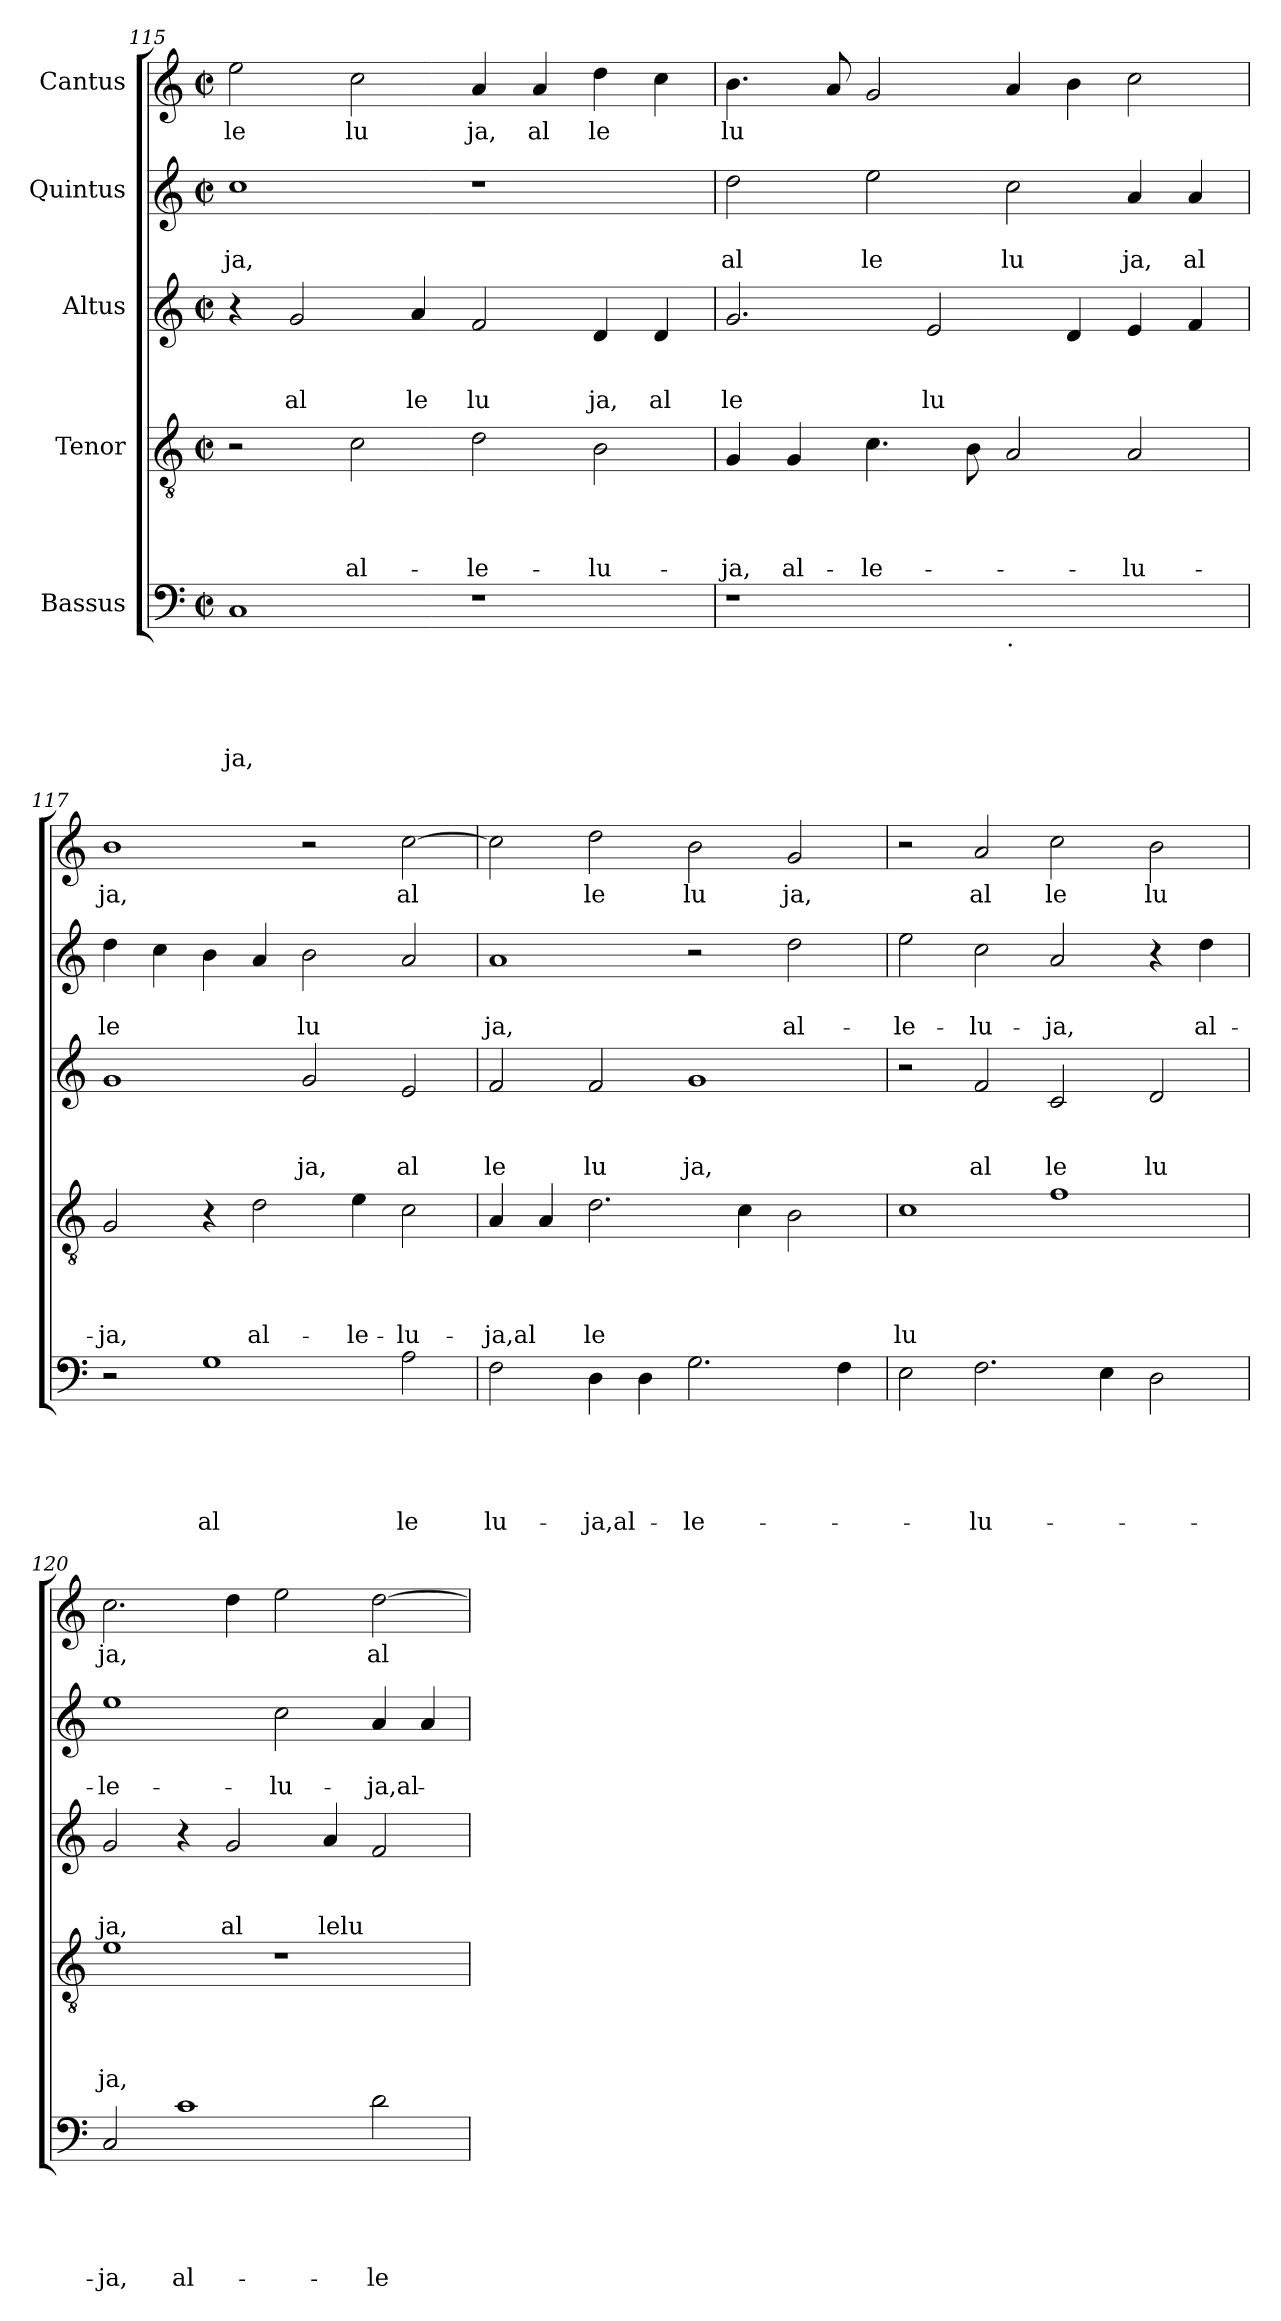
**kern	**text	**text	**text	**text	**text	**kern	**text	**text	**text	**text	**kern	**text	**text	**text	**kern	**text	**text	**kern	**text
*part5	*part5	*part5	*part5	*part5	*part5	*part4	*part4	*part4	*part4	*part4	*part3	*part3	*part3	*part3	*part2	*part2	*part2	*part1	*part1
*staff5	*staff5	*staff5	*staff5	*staff5	*staff5	*staff4	*staff4	*staff4	*staff4	*staff4	*staff3	*staff3	*staff3	*staff3	*staff2	*staff2	*staff2	*staff1	*staff1
*I"Bassus	*	*	*	*	*	*I"Tenor	*	*	*	*	*I"Altus	*	*	*	*I"Quintus	*	*	*I"Cantus	*
*clefF4	*	*	*	*	*	*clefGv2	*	*	*	*	*clefG2	*	*	*	*clefG2	*	*	*clefG2	*
*k[]	*	*	*	*	*	*k[]	*	*	*	*	*k[]	*	*	*	*k[]	*	*	*k[]	*
*C:	*	*	*	*	*	*C:	*	*	*	*	*C:	*	*	*	*C:	*	*	*C:	*
*M2/2	*	*	*	*	*	*M2/2	*	*	*	*	*M2/2	*	*	*	*M2/2	*	*	*M2/2	*
*met(c|)	*	*	*	*	*	*met(c|)	*	*	*	*	*met(c|)	*	*	*	*met(c|)	*	*	*met(c|)	*
=115	=115	=115	=115	=115	=115	=115	=115	=115	=115	=115	=115	=115	=115	=115	=115	=115	=115	=115	=115
!	!	!	!	!	!LO:LY:b	!	!	!	!	!	!	!	!	!	!	!	!LO:LY:b	!	!LO:LY:b
1C	.	.	.	.	ja,	2r	.	.	.	.	4r	.	.	.	1cc	.	ja,	2ee\	le
!	!	!	!	!	!	!	!	!	!	!	!	!	!	!LO:LY:b	!	!	!	!	!
.	.	.	.	.	.	.	.	.	.	.	2g/	.	.	al	.	.	.	.	.
!	!	!	!	!	!	!	!	!	!	!LO:LY:b	!	!	!	!	!	!	!	!	!LO:LY:b
.	.	.	.	.	.	2c\	.	.	.	al-	.	.	.	.	.	.	.	2cc\	lu
!	!	!	!	!	!	!	!	!	!	!	!	!	!	!LO:LY:b	!	!	!	!	!
.	.	.	.	.	.	.	.	.	.	.	4a/	.	.	le	.	.	.	.	.
!	!	!	!	!	!	!	!	!	!	!LO:LY:b	!	!	!	!LO:LY:b	!	!	!	!	!LO:LY:b
1r	.	.	.	.	.	2d\	.	.	.	-le-	2f/	.	.	lu	1r	.	.	4a/	ja,
!	!	!	!	!	!	!	!	!	!	!	!	!	!	!	!	!	!	!	!LO:LY:b
.	.	.	.	.	.	.	.	.	.	.	.	.	.	.	.	.	.	4a/	al
!	!	!	!	!	!	!	!	!	!	!LO:LY:b	!	!	!	!LO:LY:b	!	!	!	!	!LO:LY:b
.	.	.	.	.	.	2B\	.	.	.	-lu-	4d/	.	.	ja,	.	.	.	4dd\	le
!	!	!	!	!	!	!	!	!	!	!	!	!	!	!LO:LY:b	!	!	!	!	!
.	.	.	.	.	.	.	.	.	.	.	4d/	.	.	al	.	.	.	4cc\	.
=116	=116	=116	=116	=116	=116	=116	=116	=116	=116	=116	=116	=116	=116	=116	=116	=116	=116	=116	=116
!	!	!	!	!	!	!	!	!	!	!LO:LY:b	!	!	!	!LO:LY:b	!	!	!LO:LY:b	!	!LO:LY:b
1r	.	.	.	.	.	4G/	.	.	.	-ja,	2.g/	.	.	le	2dd\	.	al	4.b\	lu
!	!	!	!	!	!	!	!	!	!	!LO:LY:b	!	!	!	!	!	!	!	!	!
.	.	.	.	.	.	4G/	.	.	.	al-	.	.	.	.	.	.	.	.	.
.	.	.	.	.	.	.	.	.	.	.	.	.	.	.	.	.	.	8a/	.
!	!	!	!	!	!	!	!	!	!	!LO:LY:b	!	!	!	!	!	!	!LO:LY:b	!	!
.	.	.	.	.	.	4.c\	.	.	.	-le-	.	.	.	.	2ee\	.	le	2g/	.
!	!	!	!	!	!	!	!	!	!	!	!	!	!	!LO:LY:b	!	!	!	!	!
.	.	.	.	.	.	.	.	.	.	.	2e/	.	.	lu	.	.	.	.	.
.	.	.	.	.	.	8B\	.	.	.	.	.	.	.	.	.	.	.	.	.
!LO:TX:b:t=.	!	!	!	!	!	!	!	!	!	!	!	!	!	!	!	!	!	!	!
!	!	!	!	!	!	!	!	!	!	!	!	!	!	!	!	!	!LO:LY:b	!	!
1ryy	.	.	.	.	.	2A/	.	.	.	.	.	.	.	.	2cc\	.	lu	4a/	.
.	.	.	.	.	.	.	.	.	.	.	4d/	.	.	.	.	.	.	4b\	.
!	!	!	!	!	!	!	!	!	!	!LO:LY:b	!	!	!	!	!	!	!LO:LY:b	!	!
.	.	.	.	.	.	2A/	.	.	.	-lu-	4e/	.	.	.	4a/	.	ja,	2cc\	.
!	!	!	!	!	!	!	!	!	!	!	!	!	!	!	!	!	!LO:LY:b	!	!
.	.	.	.	.	.	.	.	.	.	.	4f/	.	.	.	4a/	.	al	.	.
=117	=117	=117	=117	=117	=117	=117	=117	=117	=117	=117	=117	=117	=117	=117	=117	=117	=117	=117	=117
!	!	!	!	!	!	!	!	!	!	!LO:LY:b	!	!	!	!	!	!	!LO:LY:b	!	!LO:LY:b
2r	.	.	.	.	.	2G/	.	.	.	-ja,	1g	.	.	.	4dd\	.	le	1b	ja,
.	.	.	.	.	.	.	.	.	.	.	.	.	.	.	4cc\	.	.	.	.
!	!	!	!	!	!LO:LY:b	!	!	!	!	!	!	!	!	!	!	!	!	!	!
1G	.	.	.	.	al	4r	.	.	.	.	.	.	.	.	4b\	.	.	.	.
!	!	!	!	!	!	!	!	!	!	!LO:LY:b	!	!	!	!	!	!	!	!	!
.	.	.	.	.	.	2d\	.	.	.	al-	.	.	.	.	4a/	.	.	.	.
!	!	!	!	!	!	!	!	!	!	!	!	!	!	!LO:LY:b	!	!	!LO:LY:b	!	!
.	.	.	.	.	.	.	.	.	.	.	2g/	.	.	ja,	2b\	.	lu	2r	.
!	!	!	!	!	!	!	!	!	!	!LO:LY:b	!	!	!	!	!	!	!	!	!
.	.	.	.	.	.	4e\	.	.	.	-le-	.	.	.	.	.	.	.	.	.
!	!	!	!	!	!LO:LY:b	!	!	!	!	!LO:LY:b	!	!	!	!LO:LY:b	!	!	!	!	!LO:LY:b
2A\	.	.	.	.	le	2c\	.	.	.	-lu-	2e/	.	.	al	2a/	.	.	[>2cc\	al
!!LO:PB:g=z
=118	=118	=118	=118	=118	=118	=118	=118	=118	=118	=118	=118	=118	=118	=118	=118	=118	=118	=118	=118
!	!	!	!	!	!LO:LY:b	!	!	!	!	!LO:LY:b	!	!	!	!LO:LY:b	!	!	!LO:LY:b	!	!
2F\	.	.	.	.	lu-	4A/	.	.	.	-ja,al	2f/	.	.	le	1a	.	ja,	2cc\]	.
.	.	.	.	.	.	4A/	.	.	.	.	.	.	.	.	.	.	.	.	.
!	!	!	!	!	!LO:LY:b	!	!	!	!	!LO:LY:b	!	!	!	!LO:LY:b	!	!	!	!	!LO:LY:b
4D\	.	.	.	.	-ja,al-	2.d\	.	.	.	le	2f/	.	.	lu	.	.	.	2dd\	le
4D\	.	.	.	.	.	.	.	.	.	.	.	.	.	.	.	.	.	.	.
!	!	!	!	!	!LO:LY:b	!	!	!	!	!	!	!	!	!LO:LY:b	!	!	!	!	!LO:LY:b
2.G\	.	.	.	.	-le-	.	.	.	.	.	1g	.	.	ja,	2r	.	.	2b\	lu
.	.	.	.	.	.	4c\	.	.	.	.	.	.	.	.	.	.	.	.	.
!	!	!	!	!	!	!	!	!	!	!	!	!	!	!	!	!	!LO:LY:b	!	!LO:LY:b
.	.	.	.	.	.	2B\	.	.	.	.	.	.	.	.	2dd\	.	al-	2g/	ja,
4F\	.	.	.	.	.	.	.	.	.	.	.	.	.	.	.	.	.	.	.
=119	=119	=119	=119	=119	=119	=119	=119	=119	=119	=119	=119	=119	=119	=119	=119	=119	=119	=119	=119
!	!	!	!	!	!	!	!	!	!	!LO:LY:b	!	!	!	!	!	!	!LO:LY:b	!	!
2E\	.	.	.	.	.	1c	.	.	.	lu	2r	.	.	.	2ee\	.	-le-	2r	.
!	!	!	!	!	!LO:LY:b	!	!	!	!	!	!	!	!	!LO:LY:b	!	!	!LO:LY:b	!	!LO:LY:b
2.F\	.	.	.	.	-lu-	.	.	.	.	.	2f/	.	.	al	2cc\	.	-lu-	2a/	al
!	!	!	!	!	!	!	!	!	!	!	!	!	!	!LO:LY:b	!	!	!LO:LY:b	!	!LO:LY:b
.	.	.	.	.	.	1f	.	.	.	.	2c/	.	.	le	2a/	.	-ja,	2cc\	le
4E\	.	.	.	.	.	.	.	.	.	.	.	.	.	.	.	.	.	.	.
!	!	!	!	!	!	!	!	!	!	!	!	!	!	!LO:LY:b	!	!	!	!	!LO:LY:b
2D\	.	.	.	.	.	.	.	.	.	.	2d/	.	.	lu	4r	.	.	2b\	lu
!	!	!	!	!	!	!	!	!	!	!	!	!	!	!	!	!	!LO:LY:b	!	!
.	.	.	.	.	.	.	.	.	.	.	.	.	.	.	4dd\	.	al-	.	.
=120	=120	=120	=120	=120	=120	=120	=120	=120	=120	=120	=120	=120	=120	=120	=120	=120	=120	=120	=120
!	!	!	!	!	!LO:LY:b	!	!	!	!	!LO:LY:b	!	!	!	!LO:LY:b	!	!	!LO:LY:b	!	!LO:LY:b
2C/	.	.	.	.	-ja,	1e	.	.	.	ja,	2g/	.	.	ja,	1ee	.	-le-	2.cc\	ja,
!	!	!	!	!	!LO:LY:b	!	!	!	!	!	!	!	!	!	!	!	!	!	!
1c	.	.	.	.	al-	.	.	.	.	.	4r	.	.	.	.	.	.	.	.
!	!	!	!	!	!	!	!	!	!	!	!	!	!	!LO:LY:b	!	!	!	!	!
.	.	.	.	.	.	.	.	.	.	.	2g/	.	.	al	.	.	.	4dd\	.
!	!	!	!	!	!	!	!	!	!	!	!	!	!	!	!	!	!LO:LY:b	!	!
.	.	.	.	.	.	1r	.	.	.	.	.	.	.	.	2cc\	.	-lu-	2ee\	.
!	!	!	!	!	!	!	!	!	!	!	!	!	!	!LO:LY:b	!	!	!	!	!
.	.	.	.	.	.	.	.	.	.	.	4a/	.	.	lelu	.	.	.	.	.
!	!	!	!	!	!LO:LY:b	!	!	!	!	!	!	!	!	!	!	!	!LO:LY:b	!	!LO:LY:b
2d\	.	.	.	.	-le-	.	.	.	.	.	2f/	.	.	.	4a/	.	-ja,al-	[>2dd\	al
.	.	.	.	.	.	.	.	.	.	.	.	.	.	.	4a/	.	.	.	.
=	=	=	=	=	=	=	=	=	=	=	=	=	=	=	=	=	=	=	=
*-	*-	*-	*-	*-	*-	*-	*-	*-	*-	*-	*-	*-	*-	*-	*-	*-	*-	*-	*-
